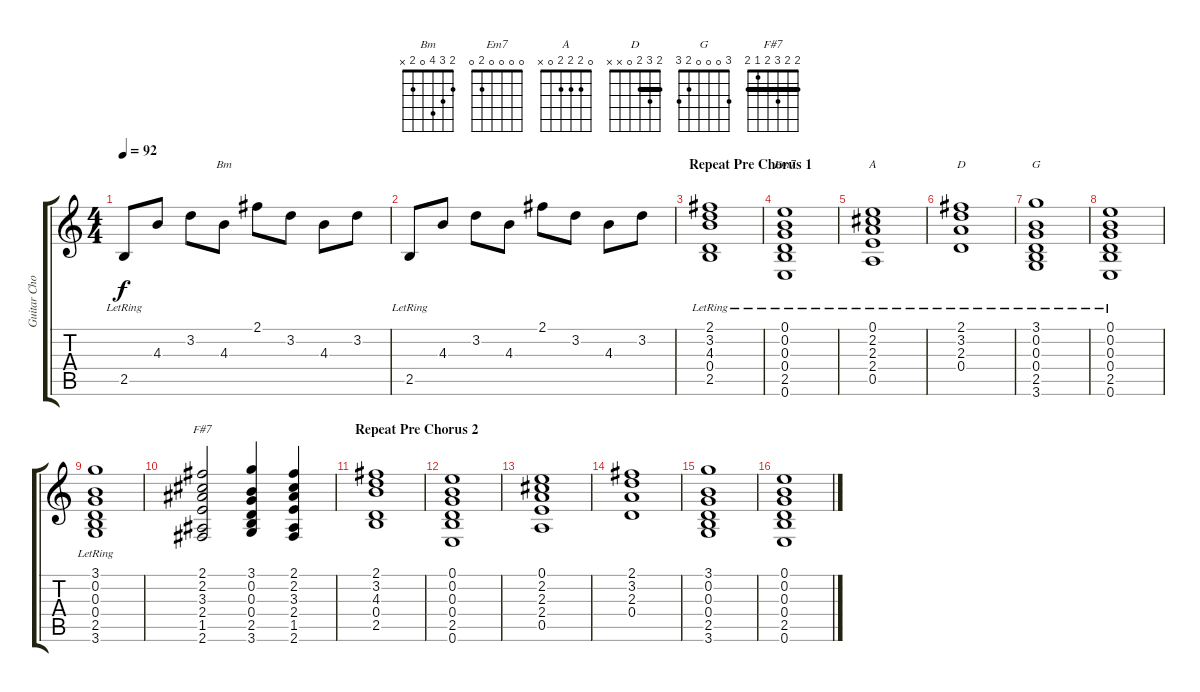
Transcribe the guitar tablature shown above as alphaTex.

\track ("Guitar Chord n Fill" "Guitar Cho") {instrument acousticguitarnylon}
\staff {score tabs}
\tuning (E4 B3 G3 D3 A2 E2) {hide}
\chord ("Bm" 2 3 4 0 2 x)
\chord ("Em7" 0 0 0 0 2 0)
\chord ("A" 0 2 2 2 0 x)
\chord ("D" 2 3 2 0 x x) {barre 2}
\chord ("G" 3 0 0 0 2 3)
\chord ("F#7" 2 2 3 2 1 2) {barre 2}
\ts (4 4)
\tempo 92
\clef g2
\ks c
2.5{lr}.8{dy f} 4.3.8 3.2.8 4.3.8{ch "Bm"} 2.1.8 3.2.8 4.3.8 3.2.8 |
2.5{lr}.8 4.3.8 3.2.8 4.3.8 2.1.8 3.2.8 4.3.8 3.2.8 |
\section ("" "Repeat Pre Chorus 1")
(2.1 3.2 4.3 0.4 2.5{lr}).1 |
(0.1 0.2 0.3 0.4 2.5 0.6{lr}).1{ch "Em7"} |
(0.1 2.2 2.3 2.4 0.5{lr}).1{ch "A"} |
(2.1 3.2 2.3 0.4{lr}).1{ch "D"} |
(3.1 0.2 0.3 0.4 2.5 3.6{lr}).1{ch "G"} |
(0.1 0.2 0.3 0.4 2.5 0.6{lr}).1 |
(3.1 0.2 0.3 0.4 2.5 3.6{lr}).1 |
(2.1 2.2 3.3 2.4 1.5 2.6).2{ch "F#7"} (3.1 0.2 0.3 0.4 2.5 3.6).4 (2.1 2.2 3.3 2.4 1.5 2.6).4 |
\section ("" "Repeat Pre Chorus 2")
(2.1 3.2 4.3 0.4 2.5).1 |
(0.1 0.2 0.3 0.4 2.5 0.6).1 |
(0.1 2.2 2.3 2.4 0.5).1 |
(2.1 3.2 2.3 0.4).1 |
(3.1 0.2 0.3 0.4 2.5 3.6).1 |
(0.1 0.2 0.3 0.4 2.5 0.6).1
